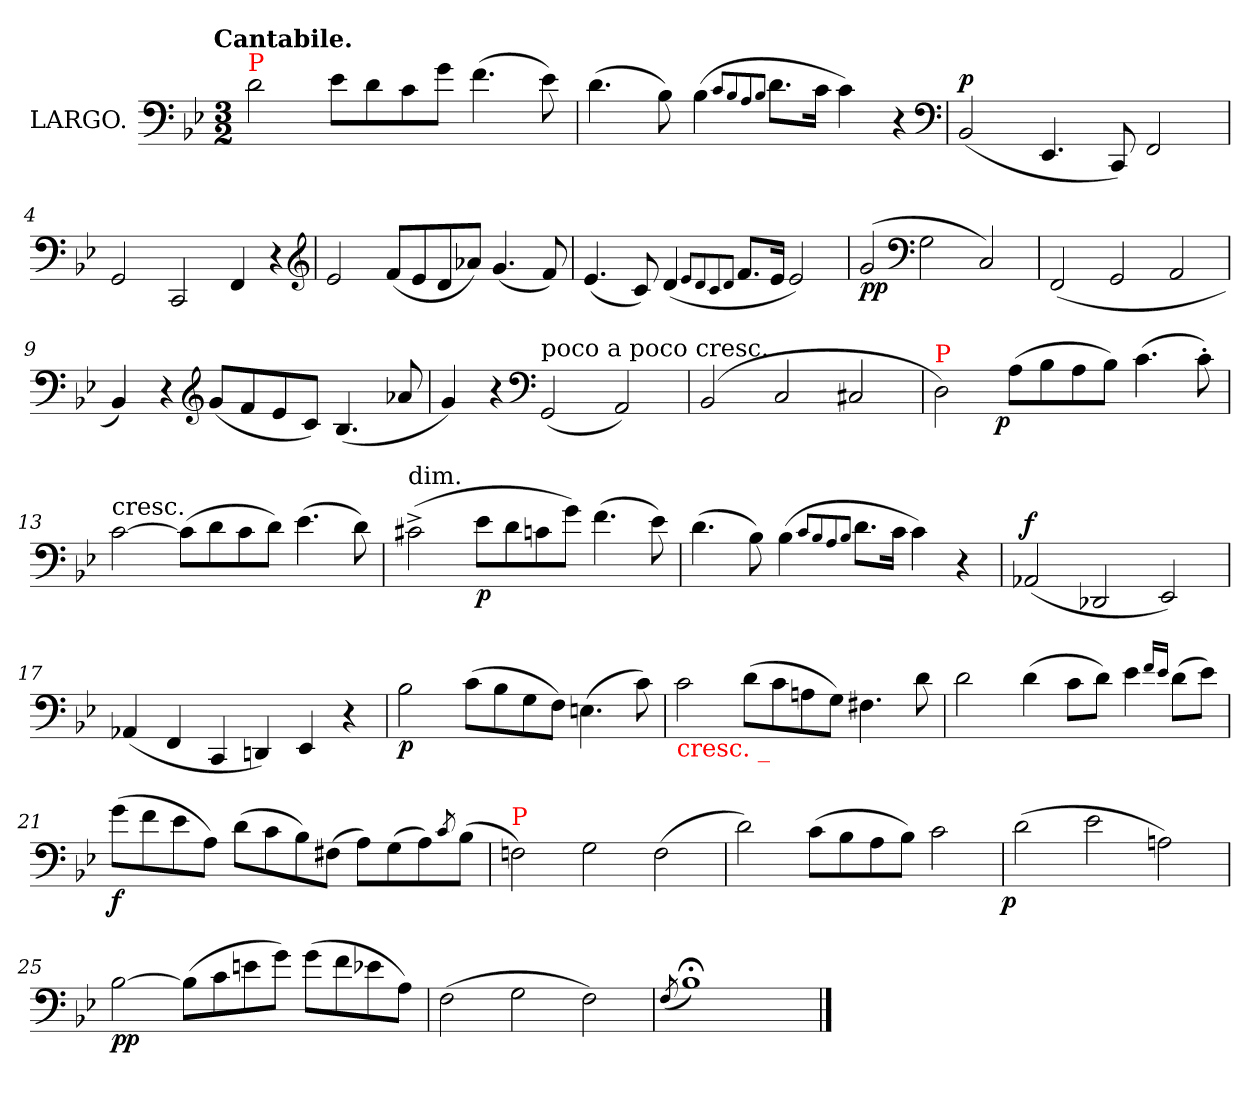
**kern	**dynam
*part1	*part1
*staff1	*staff1
*I"LARGO.	*
*clefF4	*
*k[b-e-]	*
!!LO:TX:omd:t=Cantabile.
*M3/2	*
=1	=1
!LO:TX:a:color=red:t=P	!
2d	.
8e-L	.
8d	.
8c	.
8gJ	.
(<4.f	.
8e-)	.
=2	=2
(<4.d	.
8B-)	.
(<4B-	.
8qqc/L	.
8qqB-	.
8qqA	.
8qqB-J	.
8.dL	.
16cJk	.
4c)	.
4r	.
*clefF4	*
=3	=3
!	!LO:DY:a
(<2BB-	p
4.EE-	.
8CC)	.
2FF	.
=4	=4
2GG	.
2CC	.
4FF	.
4r	.
*clefG2	*
=5	=5
2e-	.
(<8fL	.
8e-	.
8d	.
8a-XJ)	.
(<4.g	.
8f)	.
=6	=6
(<4.e-	.
8c)	.
(<4d	.
8qqe-/L	.
8qqd	.
8qqc	.
8qqdJ	.
8.fL	.
16e-Jk	.
2e-)	.
=7	=7
(>2g	pp
*clefF4	*
2G	.
2C)	.
=8	=8
(<2FF	.
2GG	.
2AA	.
=9	=9
4BB-)	.
4r	.
*clefG2	*
(<8gL	.
8f	.
8e-	.
8cJ)	.
(<4.B-	.
8a-X	.
=10	=10
4g)	.
4r	.
*clefF4	*
!LO:TX:a:t=poco a poco cresc.	!
(<2GG	.
2AA)	.
=11	=11
(<2BB-	.
2C	.
2C#X	.
=12	=12
!LO:TX:a:color=red:t=P	!
2D)	.
!	!LO:DY:rj
(>8AL	p
8B-	.
8A	.
8B-J)	.
(>4.c	.
8c'>)	.
=13	=13
!LO:TX:t=cresc.	!
[2c	.
(>8cL]	.
8d	.
8c	.
8dJ)	.
(>4.e-	.
8d)	.
=14	=14
!LO:TX:t=dim.	!
(>2c#X^<	.
8e-L	p
8d	.
8cn	.
8gJ)	.
(>4.f	.
8e-)	.
=15	=15
(>4.d	.
8B-)	.
(>4B-	.
8qqc/L	.
8qqB-/	.
8qqA/	.
8qqB-/J	.
8.dL	.
16cJk	.
4c)	.
4r	.
=16	=16
!	!LO:DY:a
(<2AA-X	f
2DD-X	.
2EE-)	.
=17	=17
(<4AA-X	.
4FF	.
4CC	.
4DDn)	.
4EE-	.
4r	.
=18	=18
2B-	p
(>8cL	.
8B-	.
8G	.
8FJ)	.
(>4.En	.
8c)	.
=19	=19
!LO:TX:b:color=red:t=cresc. _	!
2c	.
(>8dL	.
8c	.
8An	.
8GJ)	.
4.F#X	.
8d	.
=20	=20
2d	.
(>4d	.
8cL	.
8dJ)	.
4e-	.
16qqf/LL	.
16qqe-/JJ	.
(>8dL	.
8e-J)	.
=21	=21
(>8gL	f
8f	.
8e-	.
8AJ)	.
(>8dL	.
8c	.
8B-)	.
(>8F#XJ	.
8AL)	.
(>8G	.
8A)	.
8qc/	.
(>8B-J	.
=22	=22
!LO:TX:a:color=red:t=P	!
2Fn)	.
2G	.
(>2F	.
=23	=23
2d)	.
(>8cL	.
8B-	.
8A	.
8B-J)	.
2c	.
=24	=24
!	!LO:DY:rj
(>2d	p
2e-	.
2An)	.
=25	=25
[2B-	pp
(>8B-L]	.
8c	.
8en	.
8gJ)	.
(>8gL	.
8f	.
8e-X	.
8AJ)	.
=26	=26
(>2F	.
2G	.
2F)	.
=27	=27
(<8qF/	.
!LO:N:vis=1	!
1.B-;<)	.
==	==
*-	*-
